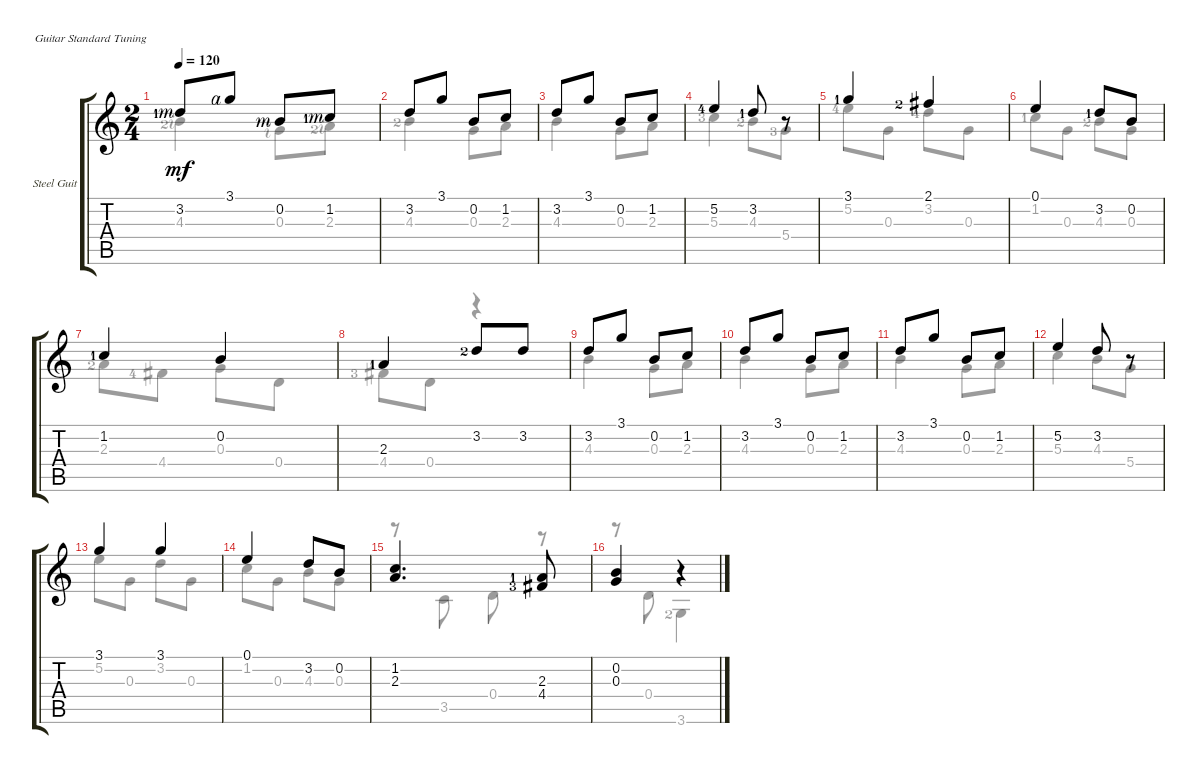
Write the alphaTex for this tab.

\defaultSystemsLayout 4
\bracketExtendMode groupsimilarinstruments
\firstSystemTrackNameOrientation horizontal
\otherSystemsTrackNameOrientation horizontal
\track ("Steel Guitar" "Steel Guit") {instrument acousticguitarsteel}
\staff {score tabs}
\tuning (E4 B3 G3 D3 A2 E2)
\voice
\ts (2 4)
\tempo 120
\clef g2
\ks c
3.2{lf 2 rf 3}.8{dy mf instrument acousticguitarsteel} 3.1{rf 4}.8 0.2{rf 3}.8 1.2{lf 2 rf 3}.8 |
3.2.8 3.1.8 0.2.8 1.2.8 |
3.2.8 3.1.8 0.2.8 1.2.8 |
5.2{lf 5}.4 3.2{lf 2}.8 r.8 |
3.1{lf 2}.4 2.1{lf 3}.4 |
0.1.4 3.2{lf 2}.8 0.2.8 |
1.2{lf 2}.4 0.2.4 |
2.3{lf 2}.4 3.2{lf 3}.8 3.2.8 |
3.2.8 3.1.8 0.2.8 1.2.8 |
3.2.8 3.1.8 0.2.8 1.2.8 |
3.2.8 3.1.8 0.2.8 1.2.8 |
5.2.4 3.2.8 r.8 |
3.1.4 3.1.4 |
0.1.4 3.2.8 0.2.8 |
(1.2 2.3).4{d} (2.3{lf 2} 4.4{lf 4}).8 |
(0.2 0.3).4 r.4
\voice
\clef g2
\ottava regular
\simile none
\ks c
4.3{lf 3 rf 2}.4{dy mf} 0.3{rf 2}.8 2.3{lf 3 rf 2}.8 |
4.3{lf 3}.4 0.3.8 2.3.8 |
4.3.4 0.3.8 2.3.8 |
5.3{lf 4}.4 4.3{lf 3}.8 5.4{lf 4}.8 |
5.2{lf 5}.8 0.3.8 3.2{lf 5}.8 0.3.8 |
1.2{lf 2}.8 0.3.8 4.3{lf 3}.8 0.3.8 |
2.3{lf 3}.8 4.4{lf 5}.8 0.3.8 0.4.8 |
4.4{lf 4}.8 0.4.8 r.4 |
4.3.4 0.3.8 2.3.8 |
4.3.4 0.3.8 2.3.8 |
4.3.4 0.3.8 2.3.8 |
5.3.4 4.3.8 5.4.8 |
5.2.8 0.3.8 3.2.8 0.3.8 |
1.2.8 0.3.8 4.3.8 0.3.8 |
r.8 3.5.8 0.4.8 r.8 |
r.8 0.4.8 3.6{lf 3}.4
